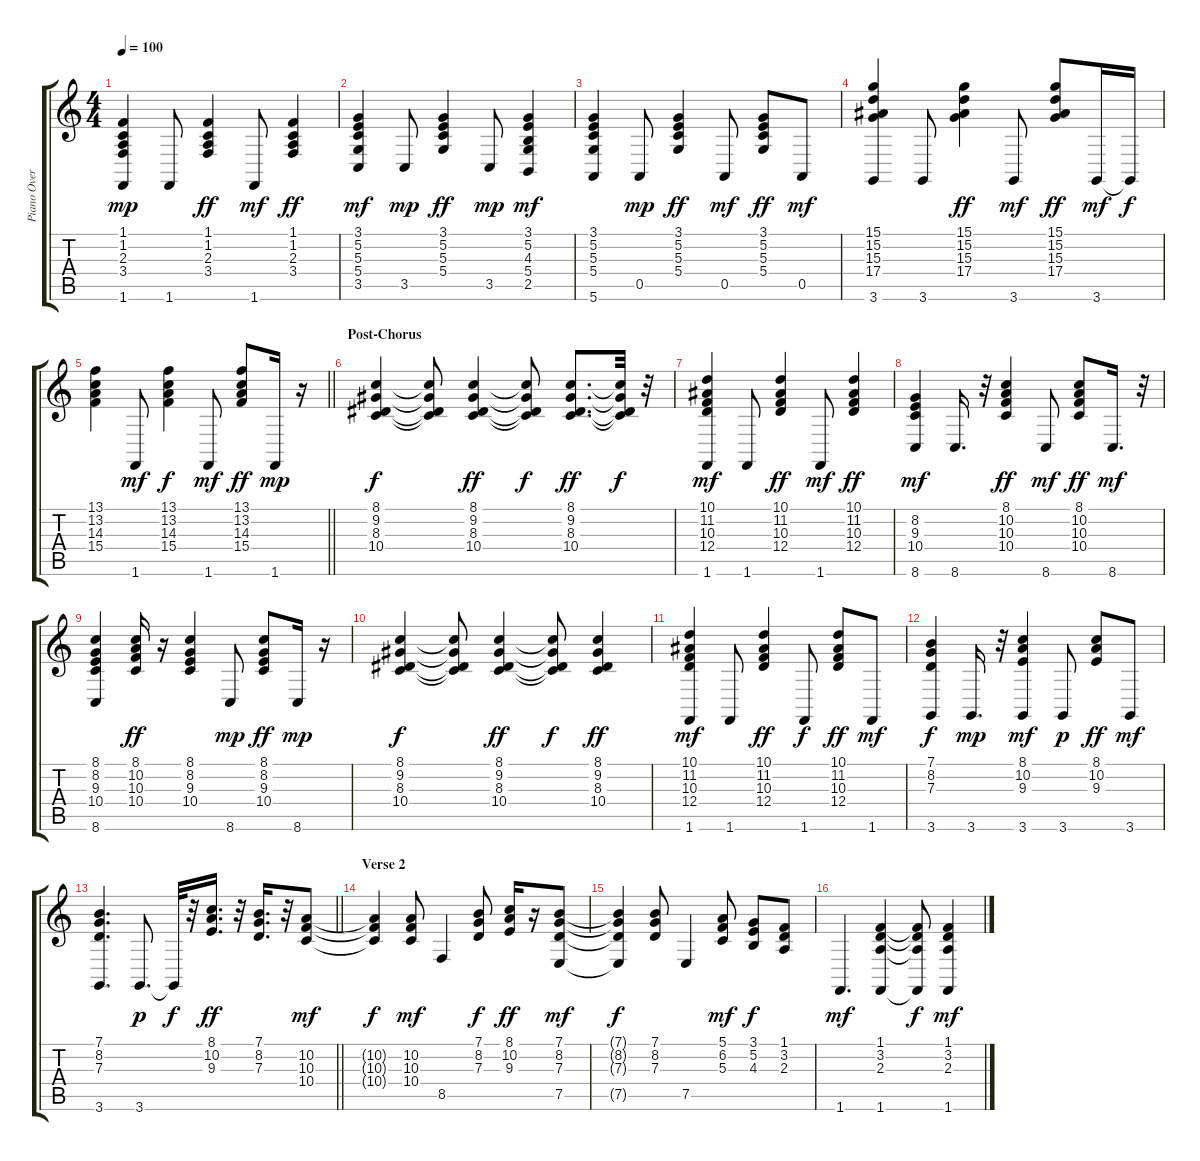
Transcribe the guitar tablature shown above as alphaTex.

\track ("Piano Overdub (Peter Frampton)" "Piano Over") {instrument electricgrandpiano}
\staff {score tabs}
\tuning (E4 B3 G3 D3 A2 E2) {hide}
\ts (4 4)
\tempo 100
\clef g2
\ks c
(1.1 1.2 2.3 3.4 1.6).4{dy mp} 1.6.8 (1.1 1.2 2.3 3.4).4{dy ff} 1.6.8{dy mf} (1.1 1.2 2.3 3.4).4{dy ff} |
(3.1 5.2 5.3 5.4 3.5).4{dy mf} 3.5.8{dy mp} (3.1 5.2 5.3 5.4).4{dy ff} 3.5.8{dy mp} (3.1 5.2 4.3 5.4 2.5).4{dy mf} |
(3.1 5.2 5.3 5.4 5.6).4 0.5.8{dy mp} (3.1 5.2 5.3 5.4).4{dy ff} 0.5.8{dy mf} (3.1 5.2 5.3 5.4).8{dy ff} 0.5.8{dy mf} |
(15.1 15.2 15.3 17.4 3.6).4 3.6.8 (15.1 15.2 15.3 17.4).4{dy ff} 3.6.8{dy mf} (15.1 15.2 15.3 17.4).8{dy ff} 3.6.16{dy mf} 3.6{t}.16{dy f} |
\barLineRight lightlight
(13.1 13.2 14.3 15.4).4 1.6.8{dy mf} (13.1 13.2 14.3 15.4).4{dy f} 1.6.8{dy mf} (13.1 13.2 14.3 15.4).8{dy ff} 1.6.16{dy mp} r.16 |
\section ("" "Post-Chorus")
(8.1 9.2 8.3 10.4).4{dy f} (8.1{t} 9.2{t} 8.3{t} 10.4{t}).8 (8.1 9.2 8.3 10.4).4{dy ff} (8.1{t} 9.2{t} 8.3{t} 10.4{t}).8{dy f} (8.1 9.2 8.3 10.4).8{d dy ff} (8.1{t} 9.2{t} 8.3{t} 10.4{t}).32{dy f} r.32 |
(10.1 11.2 10.3 12.4 1.6).4{dy mf} 1.6.8 (10.1 11.2 10.3 12.4).4{dy ff} 1.6.8{dy mf} (10.1 11.2 10.3 12.4).4{dy ff} |
(8.2 9.3 10.4 8.6).4{dy mf} 8.6.16{d} r.32 (8.1 10.2 10.3 10.4).4{dy ff} 8.6.8{dy mf} (8.1 10.2 10.3 10.4).8{dy ff} 8.6.16{d dy mf} r.32 |
(8.1 8.2 9.3 10.4 8.6).4 (8.1 10.2 10.3 10.4).16{dy ff} r.16 (8.1 8.2 9.3 10.4).4 8.6.8{dy mp} (8.1 8.2 9.3 10.4).8{dy ff} 8.6.16{dy mp} r.16 |
(8.1 9.2 8.3 10.4).4{dy f} (8.1{t} 9.2{t} 8.3{t} 10.4{t}).8 (8.1 9.2 8.3 10.4).4{dy ff} (8.1{t} 9.2{t} 8.3{t} 10.4{t}).8{dy f} (8.1 9.2 8.3 10.4).4{dy ff} |
(10.1 11.2 10.3 12.4 1.6).4{dy mf} 1.6.8 (10.1 11.2 10.3 12.4).4{dy ff} 1.6.8{dy f} (10.1 11.2 10.3 12.4).8{dy ff} 1.6.8{dy mf} |
(7.1 8.2 7.3 3.6).4{dy f} 3.6.16{d dy mp} r.32 (8.1 10.2 9.3 3.6).4{dy mf} 3.6.8{dy p} (8.1 10.2 9.3).8{dy ff} 3.6.8{dy mf} |
\barLineRight lightlight
(7.1 8.2 7.3 3.6).4{d} 3.6.8{d dy p} 3.6{t}.32{dy f} r.32 (8.1 10.2 9.3).16{d dy ff} r.32 (7.1 8.2 7.3).16{d} r.32 (10.2 10.3 10.4).8{dy mf} |
\section ("" "Verse 2")
(10.2{t} 10.3{t} 10.4{t}).4{dy f} (10.2 10.3 10.4).8{dy mf} 8.5.4 (7.1 8.2 7.3).8{dy f} (8.1 10.2 9.3).16{dy ff} r.16 (7.1 8.2 7.3 7.5).8{dy mf} |
(7.1{t} 8.2{t} 7.3{t} 7.5{t}).4{dy f} (7.1 8.2 7.3).8 7.5.4 (5.1 6.2 5.3).8{dy mf} (3.1 5.2 4.3).8{dy f} (1.1 3.2 2.3).8 |
1.6.4{d dy mf} (1.1 3.2 2.3 1.6).4 (1.1{t} 3.2{t} 2.3{t} 1.6{t}).8{dy f} (1.1 3.2 2.3 1.6).4{dy mf}
